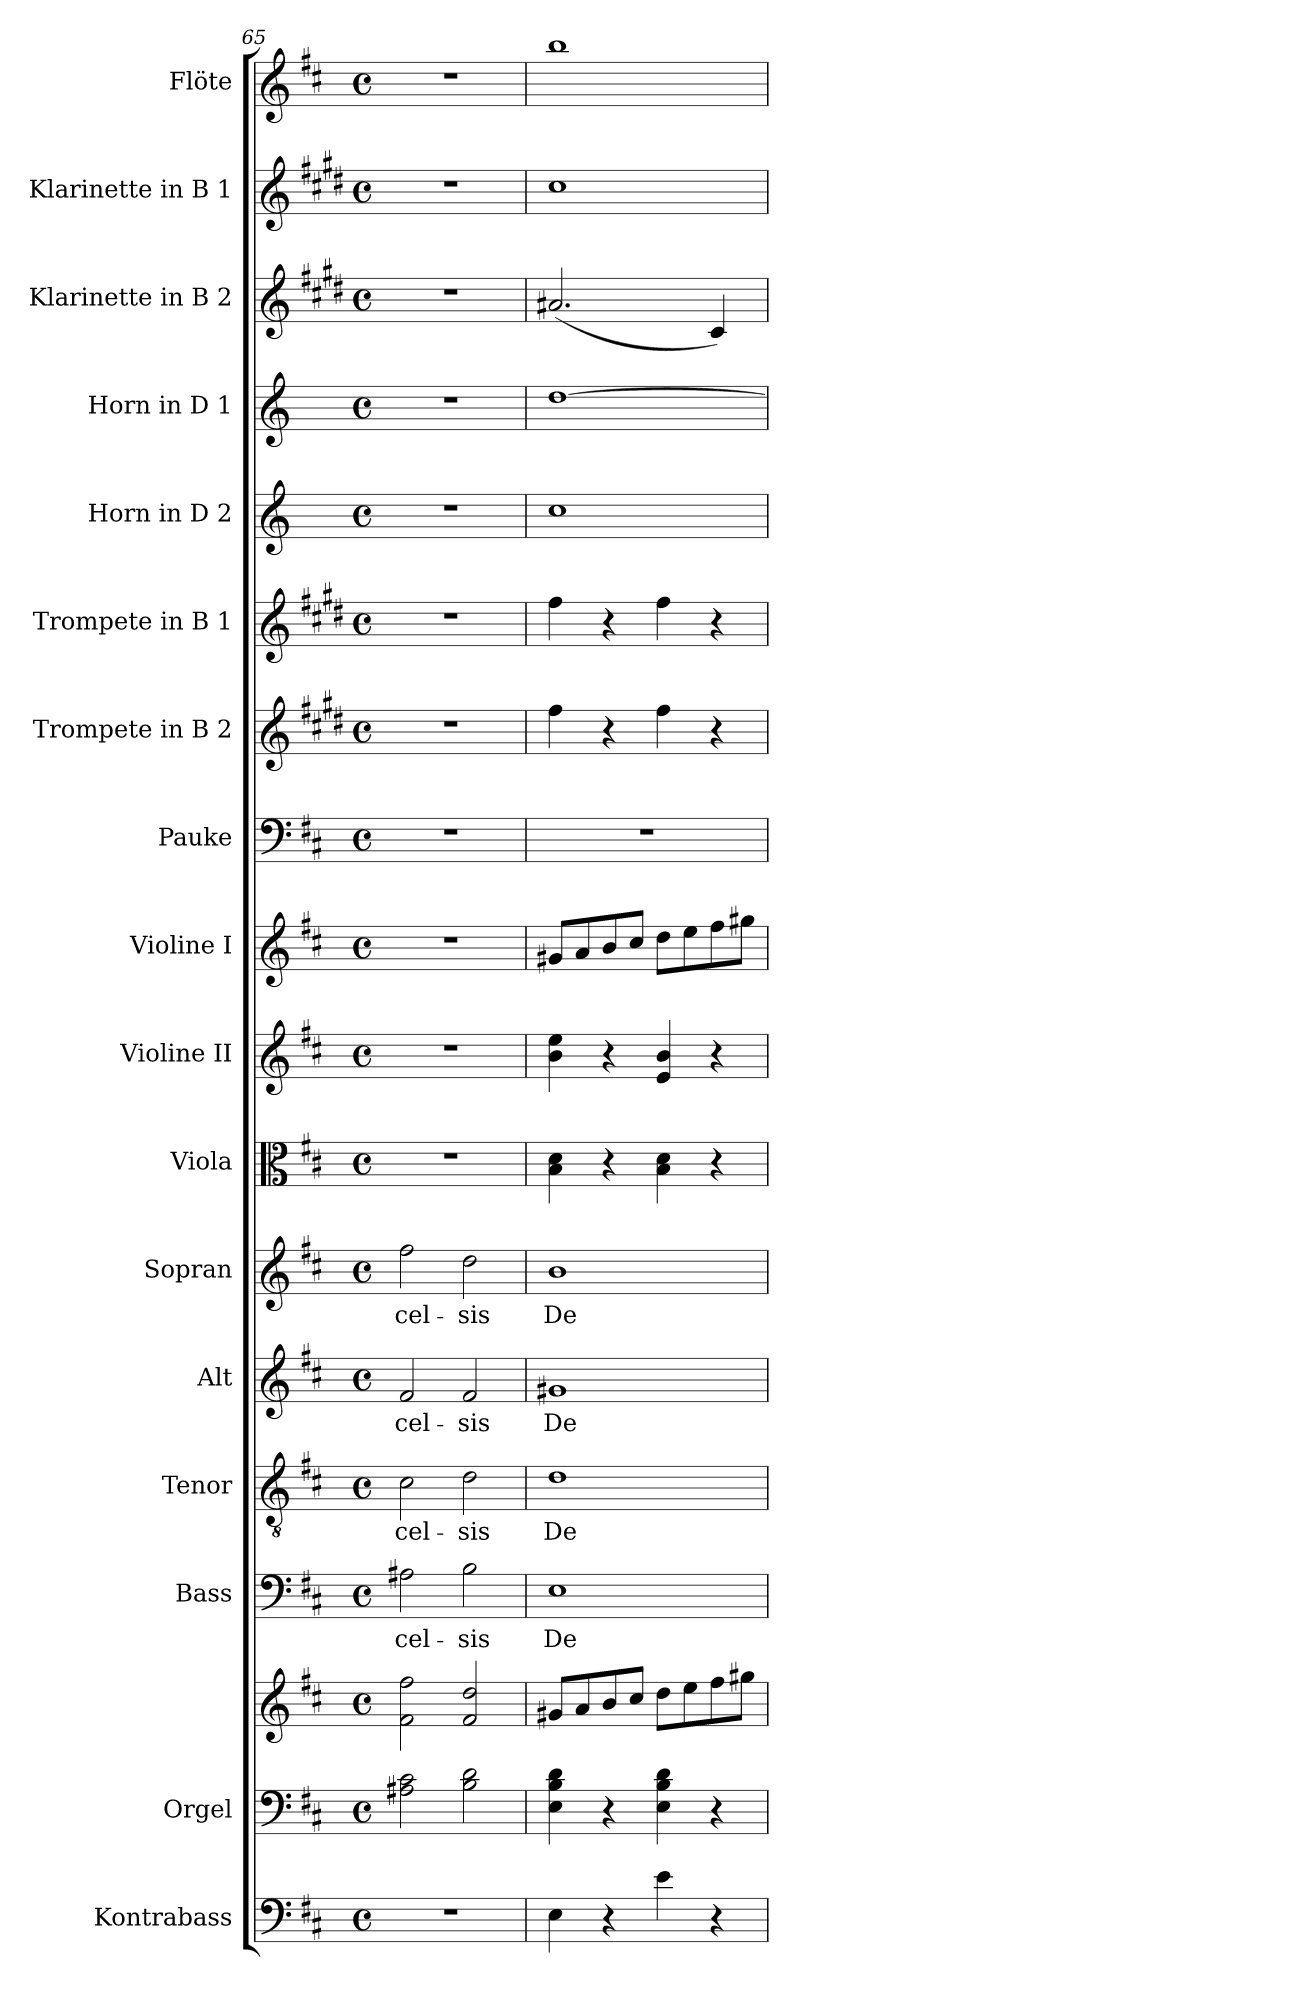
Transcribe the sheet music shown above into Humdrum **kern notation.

**kern	**kern	**kern	**kern	**text	**kern	**text	**kern	**text	**kern	**text	**kern	**kern	**kern	**kern	**kern	**kern	**kern	**kern	**kern	**kern	**kern
*part17	*part16	*part16	*part15	*part15	*part14	*part14	*part13	*part13	*part12	*part12	*part11	*part10	*part9	*part8	*part7	*part6	*part5	*part4	*part3	*part2	*part1
*staff18	*staff17	*staff16	*staff15	*staff15	*staff14	*staff14	*staff13	*staff13	*staff12	*staff12	*staff11	*staff10	*staff9	*staff8	*staff7	*staff6	*staff5	*staff4	*staff3	*staff2	*staff1
*I"Kontrabass	*I"Orgel	*	*I"Bass	*	*I"Tenor	*	*I"Alt	*	*I"Sopran	*	*I"Viola	*I"Violine II	*I"Violine I	*I"Pauke	*I"Trompete in B 2	*I"Trompete in B 1	*I"Horn in D 2	*I"Horn in D 1	*I"Klarinette in B 2	*I"Klarinette in B 1	*I"Flöte
*I'Kb.	*I'Org.	*	*I'B	*	*I'T	*	*I'A	*	*I'S	*	*I'Vla.	*I'Vl. II	*I'Vl. I	*I'Pk.	*I'Trp. 2	*I'Trp. 1	*I'Hrn. 2	*I'Hrn. 1	*I'Kl. 2	*I'Kl. 1	*I'Fl.
*clefF4	*clefF4	*clefG2	*clefF4	*	*clefGv2	*	*clefG2	*	*clefG2	*	*clefC3	*clefG2	*clefG2	*clefF4	*clefG2	*clefG2	*clefG2	*clefG2	*clefG2	*clefG2	*clefG2
*ITrd7c12	*	*	*	*	*	*	*	*	*	*	*	*	*	*	*ITrd1c2	*ITrd1c2	*ITrd-1c-2	*ITrd-1c-2	*ITrd1c2	*ITrd1c2	*
*k[f#c#]	*k[f#c#]	*k[f#c#]	*k[f#c#]	*	*k[f#c#]	*	*k[f#c#]	*	*k[f#c#]	*	*k[f#c#]	*k[f#c#]	*k[f#c#]	*k[f#c#]	*k[f#c#]	*k[f#c#]	*k[f#c#]	*k[f#c#]	*k[f#c#]	*k[f#c#]	*k[f#c#]
*D:	*D:	*D:	*D:	*	*D:	*	*D:	*	*D:	*	*D:	*D:	*D:	*D:	*D:	*D:	*D:	*D:	*D:	*D:	*D:
*M4/4	*M4/4	*M4/4	*M4/4	*	*M4/4	*	*M4/4	*	*M4/4	*	*M4/4	*M4/4	*M4/4	*M4/4	*M4/4	*M4/4	*M4/4	*M4/4	*M4/4	*M4/4	*M4/4
*met(c)	*met(c)	*met(c)	*met(c)	*	*met(c)	*	*met(c)	*	*met(c)	*	*met(c)	*met(c)	*met(c)	*met(c)	*met(c)	*met(c)	*met(c)	*met(c)	*met(c)	*met(c)	*met(c)
=65	=65	=65	=65	=65	=65	=65	=65	=65	=65	=65	=65	=65	=65	=65	=65	=65	=65	=65	=65	=65	=65
!	!	!	!	!LO:LY:b	!	!LO:LY:b	!	!LO:LY:b	!	!LO:LY:b	!	!	!	!	!	!	!	!	!	!	!
1r	2A#X\ 2c#\	2f#\ 2ff#\	2A#X\	-cel-	2c#\	-cel-	2f#/	-cel-	2ff#\	-cel-	1r	1r	1r	1r	1r	1r	1r	1r	1r	1r	1r
!	!	!	!	!LO:LY:b	!	!LO:LY:b	!	!LO:LY:b	!	!LO:LY:b	!	!	!	!	!	!	!	!	!	!	!
.	2B\ 2d\	2f#/ 2dd/	2B\	-sis	2d\	-sis	2f#/	-sis	2dd\	-sis	.	.	.	.	.	.	.	.	.	.	.
=66	=66	=66	=66	=66	=66	=66	=66	=66	=66	=66	=66	=66	=66	=66	=66	=66	=66	=66	=66	=66	=66
!	!	!	!	!LO:LY:b	!	!LO:LY:b	!	!LO:LY:b	!	!LO:LY:b	!	!	!	!	!	!	!	!	!	!	!
4EE\	4E\ 4B\ 4d\	8g#X/L	1E	De-	1d	De-	1g#X	De-	1b	De-	4B\ 4d\	4b\ 4ee\	8g#X/L	1r	4ee\	4ee\	1dd	[1ee	(<2.g#X/	1b	1bb
.	.	8a/	.	.	.	.	.	.	.	.	.	.	8a/	.	.	.	.	.	.	.	.
4r	4r	8b/	.	.	.	.	.	.	.	.	4r	4r	8b/	.	4r	4r	.	.	.	.	.
.	.	8cc#/J	.	.	.	.	.	.	.	.	.	.	8cc#/J	.	.	.	.	.	.	.	.
4E\	4E\ 4B\ 4d\	8dd\L	.	.	.	.	.	.	.	.	4B\ 4d\	4e/ 4b/	8dd\L	.	4ee\	4ee\	.	.	.	.	.
.	.	8ee\	.	.	.	.	.	.	.	.	.	.	8ee\	.	.	.	.	.	.	.	.
4r	4r	8ff#\	.	.	.	.	.	.	.	.	4r	4r	8ff#\	.	4r	4r	.	.	4B/)	.	.
.	.	8gg#X\J	.	.	.	.	.	.	.	.	.	.	8gg#X\J	.	.	.	.	.	.	.	.
=	=	=	=	=	=	=	=	=	=	=	=	=	=	=	=	=	=	=	=	=	=
*-	*-	*-	*-	*-	*-	*-	*-	*-	*-	*-	*-	*-	*-	*-	*-	*-	*-	*-	*-	*-	*-
